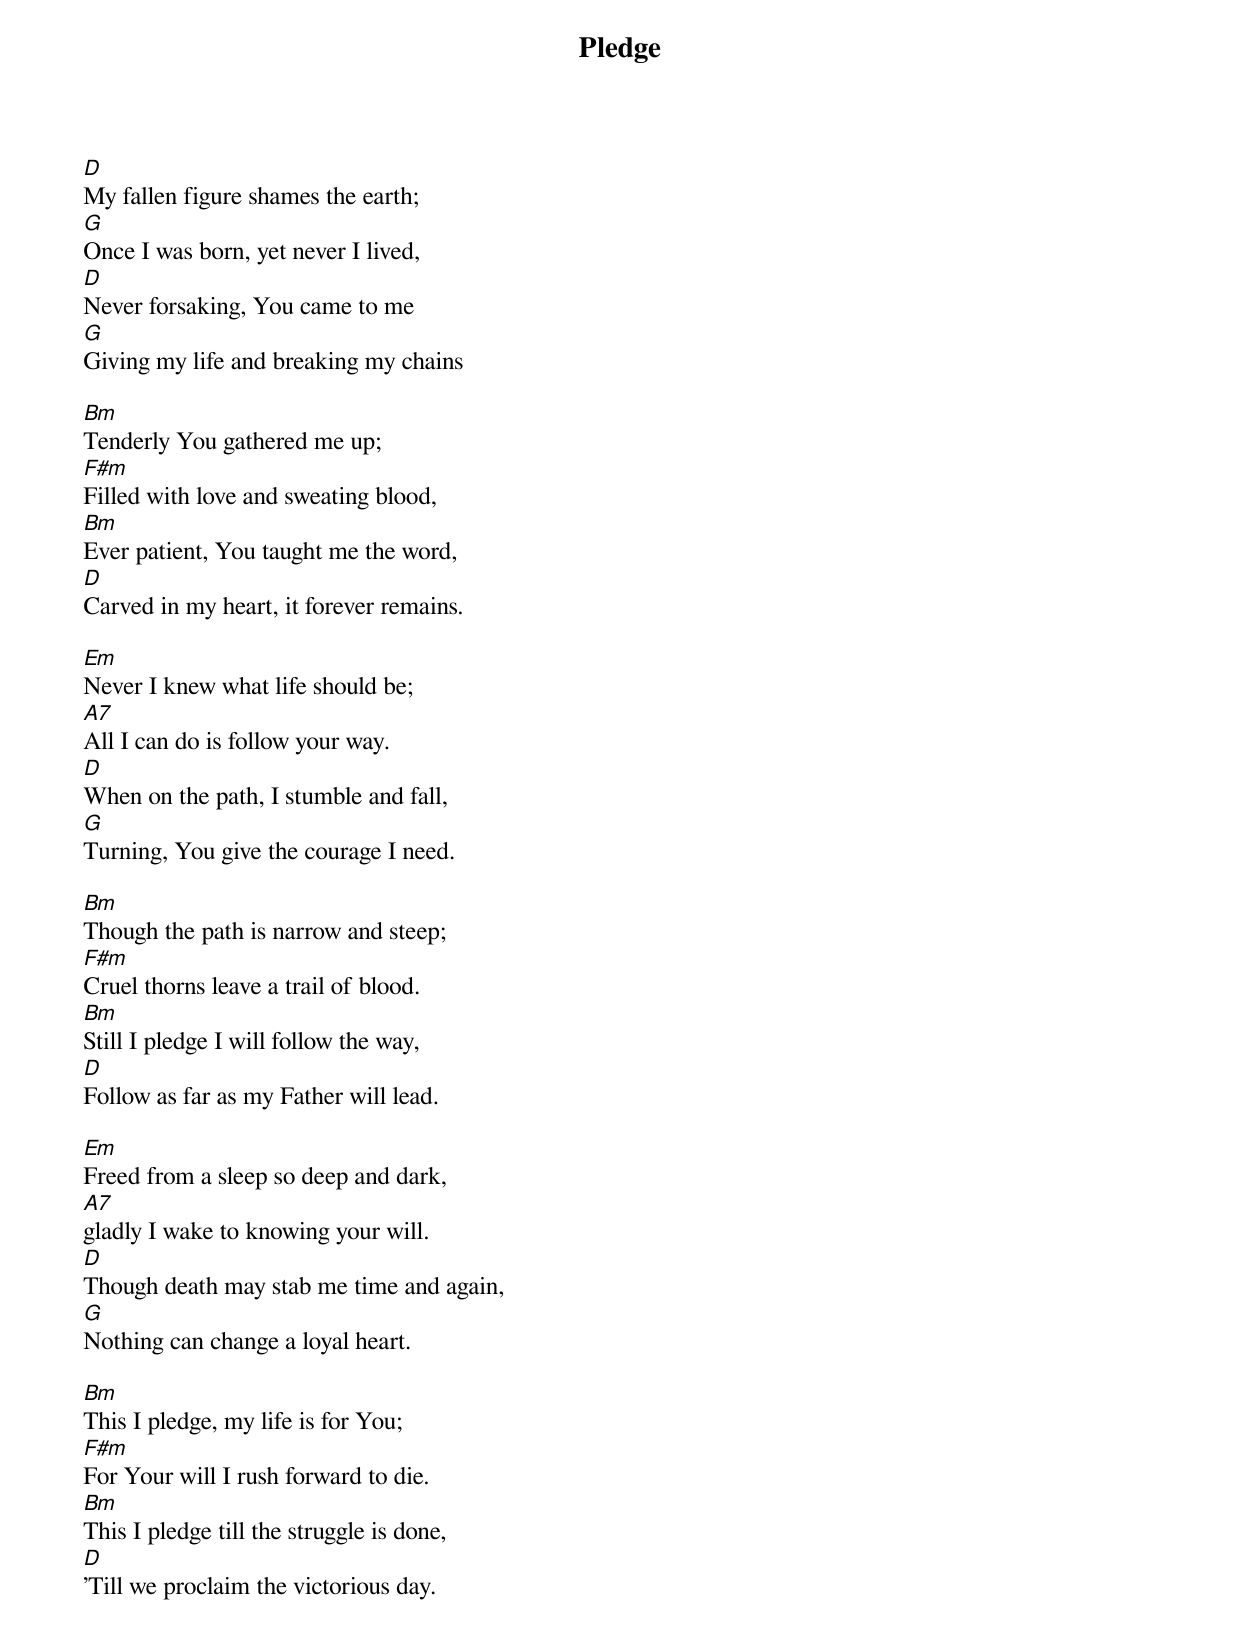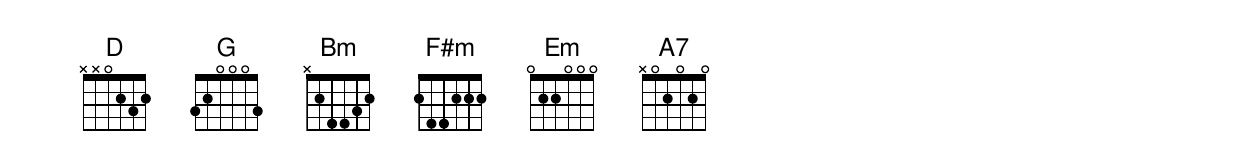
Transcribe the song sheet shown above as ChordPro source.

{title: Pledge}
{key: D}
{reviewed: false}

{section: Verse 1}
[D]My fallen figure shames the earth;
[G]Once I was born, yet never I lived,
[D]Never forsaking, You came to me
[G]Giving my life and breaking my chains

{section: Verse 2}
[Bm]Tenderly You gathered me up;
[F#m]Filled with love and sweating blood,
[Bm]Ever patient, You taught me the word,
[D]Carved in my heart, it forever remains.

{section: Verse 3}
[Em]Never I knew what life should be;
[A7]All I can do is follow your way.
[D]When on the path, I stumble and fall,
[G]Turning, You give the courage I need.

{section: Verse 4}
[Bm]Though the path is narrow and steep;
[F#m]Cruel thorns leave a trail of blood.
[Bm]Still I pledge I will follow the way,
[D]Follow as far as my Father will lead.

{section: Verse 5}
[Em]Freed from a sleep so deep and dark,
[A7]gladly I wake to knowing your will.
[D]Though death may stab me time and again,
[G]Nothing can change a loyal heart.

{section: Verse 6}
[Bm]This I pledge, my life is for You;
[F#m]For Your will I rush forward to die.
[Bm]This I pledge till the struggle is done,
[D]'Till we proclaim the victorious day.
